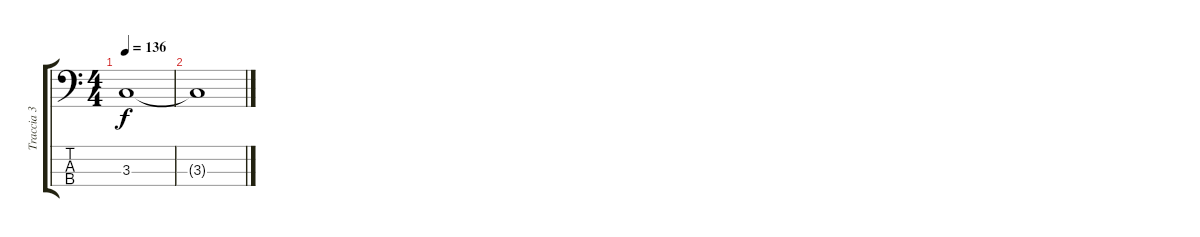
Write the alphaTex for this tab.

\track ("Traccia 3" "Traccia 3") {instrument electricbassfinger}
\staff {score tabs}
\tuning (G2 D2 A1 E1) {hide}
\ts (4 4)
\tempo 136
\clef f4
\ks c
3.3.1{dy f} |
3.3{t}.1
